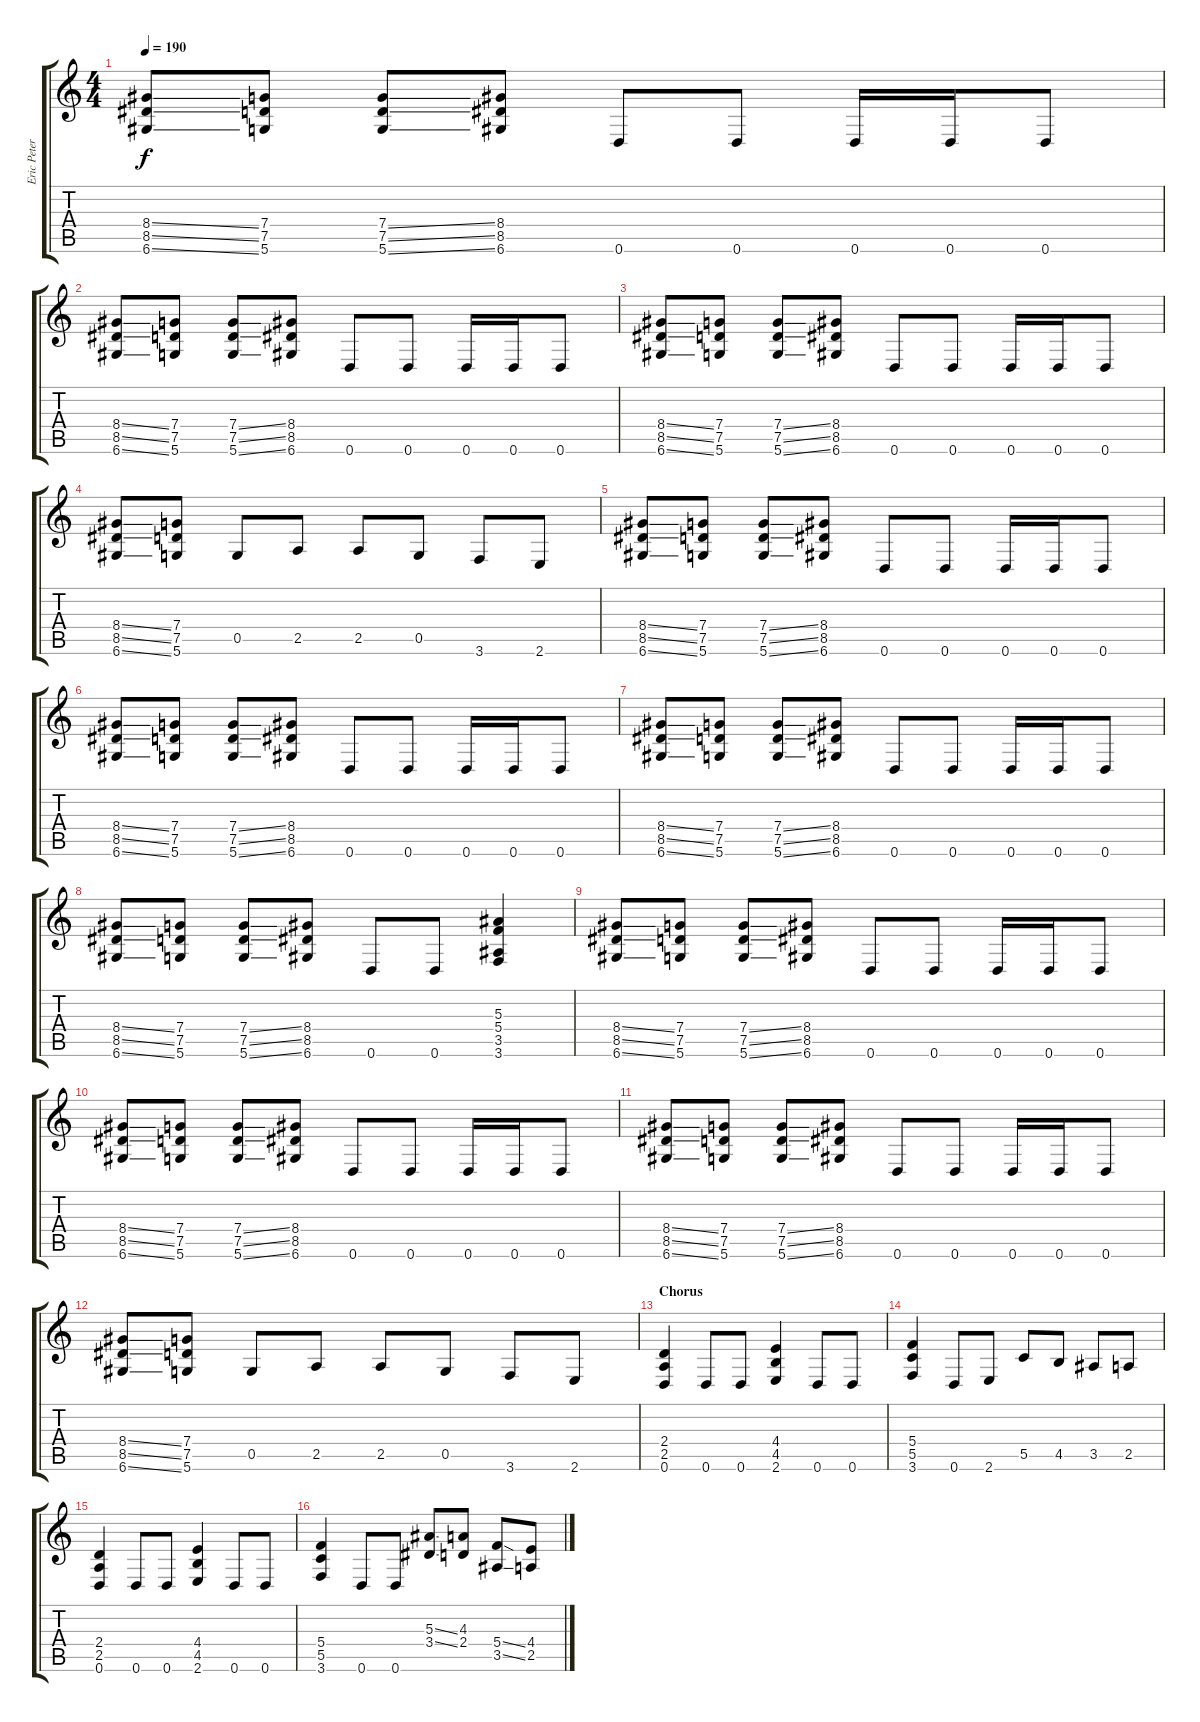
\track ("Eric Peterson - Rythm Guitar" "Eric Peter") {instrument overdrivenguitar}
\staff {score tabs}
\tuning (D4 A3 F3 C3 G2 D2) {hide}
\ts (4 4)
\tempo 190
\clef g2
\ks c
(8.4{ss} 8.5{ss} 6.6{ss}).8{dy f} (7.4 7.5 5.6).8 (7.4{ss} 7.5{ss} 5.6{ss}).8 (8.4 8.5 6.6).8 0.6.8 0.6.8 0.6.16 0.6.16 0.6.8 |
(8.4{ss} 8.5{ss} 6.6{ss}).8 (7.4 7.5 5.6).8 (7.4{ss} 7.5{ss} 5.6{ss}).8 (8.4 8.5 6.6).8 0.6.8 0.6.8 0.6.16 0.6.16 0.6.8 |
(8.4{ss} 8.5{ss} 6.6{ss}).8 (7.4 7.5 5.6).8 (7.4{ss} 7.5{ss} 5.6{ss}).8 (8.4 8.5 6.6).8 0.6.8 0.6.8 0.6.16 0.6.16 0.6.8 |
(8.4{ss} 8.5{ss} 6.6{ss}).8 (7.4 7.5 5.6).8 0.5.8 2.5.8 2.5.8 0.5.8 3.6.8 2.6.8 |
(8.4{ss} 8.5{ss} 6.6{ss}).8 (7.4 7.5 5.6).8 (7.4{ss} 7.5{ss} 5.6{ss}).8 (8.4 8.5 6.6).8 0.6.8 0.6.8 0.6.16 0.6.16 0.6.8 |
(8.4{ss} 8.5{ss} 6.6{ss}).8 (7.4 7.5 5.6).8 (7.4{ss} 7.5{ss} 5.6{ss}).8 (8.4 8.5 6.6).8 0.6.8 0.6.8 0.6.16 0.6.16 0.6.8 |
(8.4{ss} 8.5{ss} 6.6{ss}).8 (7.4 7.5 5.6).8 (7.4{ss} 7.5{ss} 5.6{ss}).8 (8.4 8.5 6.6).8 0.6.8 0.6.8 0.6.16 0.6.16 0.6.8 |
(8.4{ss} 8.5{ss} 6.6{ss}).8 (7.4 7.5 5.6).8 (7.4{ss} 7.5{ss} 5.6{ss}).8 (8.4 8.5 6.6).8 0.6.8 0.6.8 (5.3 5.4 3.5 3.6).4 |
(8.4{ss} 8.5{ss} 6.6{ss}).8 (7.4 7.5 5.6).8 (7.4{ss} 7.5{ss} 5.6{ss}).8 (8.4 8.5 6.6).8 0.6.8 0.6.8 0.6.16 0.6.16 0.6.8 |
(8.4{ss} 8.5{ss} 6.6{ss}).8 (7.4 7.5 5.6).8 (7.4{ss} 7.5{ss} 5.6{ss}).8 (8.4 8.5 6.6).8 0.6.8 0.6.8 0.6.16 0.6.16 0.6.8 |
(8.4{ss} 8.5{ss} 6.6{ss}).8 (7.4 7.5 5.6).8 (7.4{ss} 7.5{ss} 5.6{ss}).8 (8.4 8.5 6.6).8 0.6.8 0.6.8 0.6.16 0.6.16 0.6.8 |
(8.4{ss} 8.5{ss} 6.6{ss}).8 (7.4 7.5 5.6).8 0.5.8 2.5.8 2.5.8 0.5.8 3.6.8 2.6.8 |
\section ("" "Chorus")
(2.4 2.5 0.6).4 0.6.8 0.6.8 (4.4 4.5 2.6).4 0.6.8 0.6.8 |
(5.4 5.5 3.6).4 0.6.8 2.6.8 5.5.8 4.5.8 3.5.8 2.5.8 |
(2.4 2.5 0.6).4 0.6.8 0.6.8 (4.4 4.5 2.6).4 0.6.8 0.6.8 |
(5.4 5.5 3.6).4 0.6.8 0.6.8 (5.3{ss} 3.4{ss}).8 (4.3 2.4).8 (5.4{ss} 3.5{ss}).8 (4.4 2.5).8
